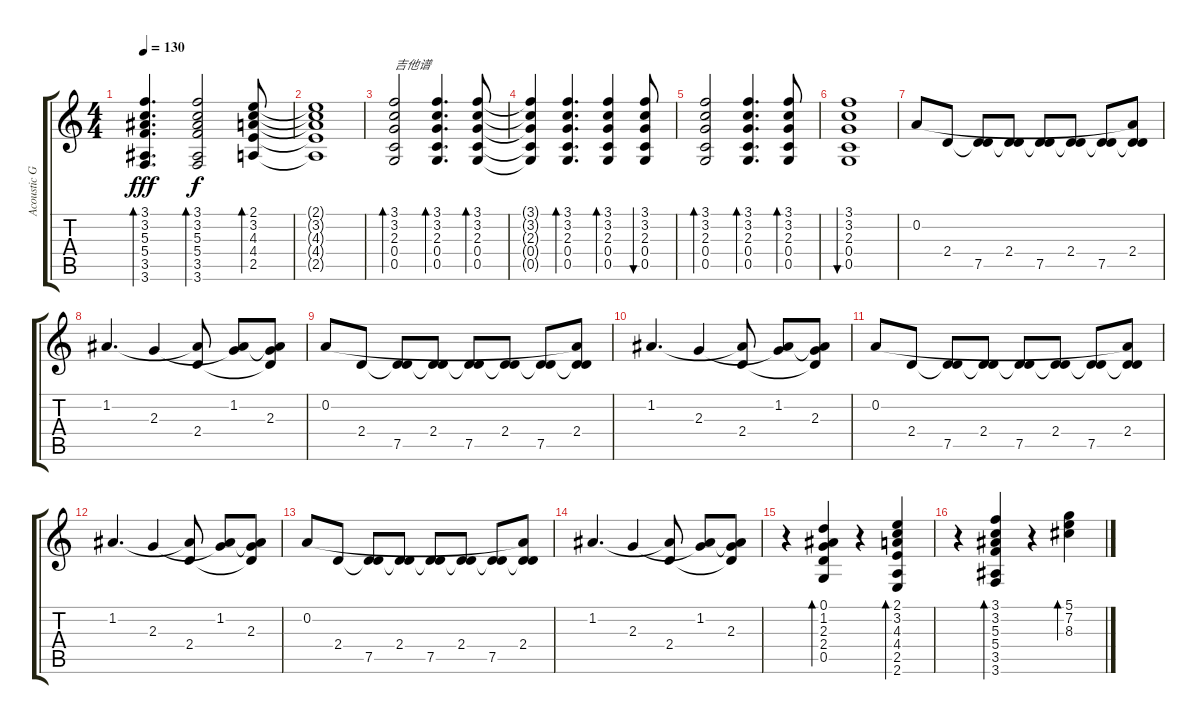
\track ("Acoustic Guitar" "Acoustic G") {instrument acousticguitarsteel}
\staff {score tabs}
\tuning (D4 A3 F3 C3 G2 D2) {hide}
\ts (4 4)
\tempo 130
\clef g2
\ks c
(3.1 3.2 5.3 5.4 3.5 3.6).4{d bd 30 dy fff} (3.1 3.2 5.3 5.4 3.5 3.6).2{bd 30 dy f} (2.1 3.2 4.3 4.4 2.5).8{bd 30} |
(2.1{t} 3.2{t} 4.3{t} 4.4{t} 2.5{t}).1 |
(3.1 3.2 2.3 0.4 0.5).2{bd 30 txt "吉他谱"} (3.1 3.2 2.3 0.4 0.5).4{d bd 30} (3.1 3.2 2.3 0.4 0.5).8{bd 30} |
(3.1{t} 3.2{t} 2.3{t} 0.4{t} 0.5{t}).4 (3.1 3.2 2.3 0.4 0.5).4{d bd 30} (3.1 3.2 2.3 0.4 0.5).4{bd 30} (3.1 3.2 2.3 0.4 0.5).8{bu 30} |
(3.1 3.2 2.3 0.4 0.5).2{bd 30} (3.1 3.2 2.3 0.4 0.5).4{d bd 30} (3.1 3.2 2.3 0.4 0.5).8{bd 30} |
(3.1 3.2 2.3 0.4 0.5).1{bu 30} |
0.2.8{volume 14} 2.4.8 (2.4{t} 7.5).8 (2.4 7.5{t}).8 (2.4{t} 7.5).8 (2.4 7.5{t}).8 (2.4{t} 7.5).8 (0.2{t} 2.4 7.5{t}).8 |
1.2.4{d} 2.3.4 (1.2{t} 2.4).8 (1.2 2.3{t}).8 (1.2{t} 2.3 2.4{t}).8 |
0.2.8 2.4.8 (2.4{t} 7.5).8 (2.4 7.5{t}).8 (2.4{t} 7.5).8 (2.4 7.5{t}).8 (2.4{t} 7.5).8 (0.2{t} 2.4 7.5{t}).8 |
1.2.4{d} 2.3.4 (1.2{t} 2.4).8 (1.2 2.3{t}).8 (1.2{t} 2.3 2.4{t}).8 |
0.2.8 2.4.8 (2.4{t} 7.5).8 (2.4 7.5{t}).8 (2.4{t} 7.5).8 (2.4 7.5{t}).8 (2.4{t} 7.5).8 (0.2{t} 2.4 7.5{t}).8 |
1.2.4{d} 2.3.4 (1.2{t} 2.4).8 (1.2 2.3{t}).8 (1.2{t} 2.3 2.4{t}).8 |
0.2.8 2.4.8 (2.4{t} 7.5).8 (2.4 7.5{t}).8 (2.4{t} 7.5).8 (2.4 7.5{t}).8 (2.4{t} 7.5).8 (0.2{t} 2.4 7.5{t}).8 |
1.2.4{d} 2.3.4 (1.2{t} 2.4).8 (1.2 2.3{t}).8 (1.2{t} 2.3 2.4{t}).8 |
r.4 (0.1 1.2 2.3 2.4 0.5).4{bd 60} r.4 (2.1 3.2 4.3 4.4 2.5 2.6).4{bd 60} |
r.4 (3.1 3.2 5.3 5.4 3.5 3.6).4{bd 60} r.4 (5.1 7.2 8.3).4{bd 60}
